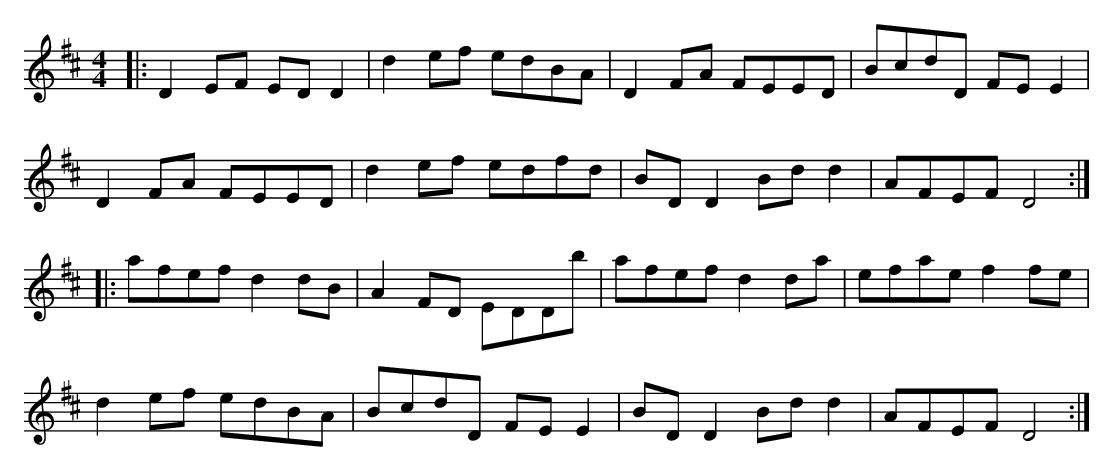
X:1
M:4/4
K:D
|:D2 EF ED D2|d2 ef edBA|D2 FA FEED|BcdD FE E2|
D2 FA FEED|d2 ef edfd|BD D2 Bd d2|AFEF D4:|
|:afef d2 dB|A2 FD EDDb|afef d2 da|efae f2 fe|
d2 ef edBA|BcdD FE E2|BD D2 Bd d2|AFEF D4:|
